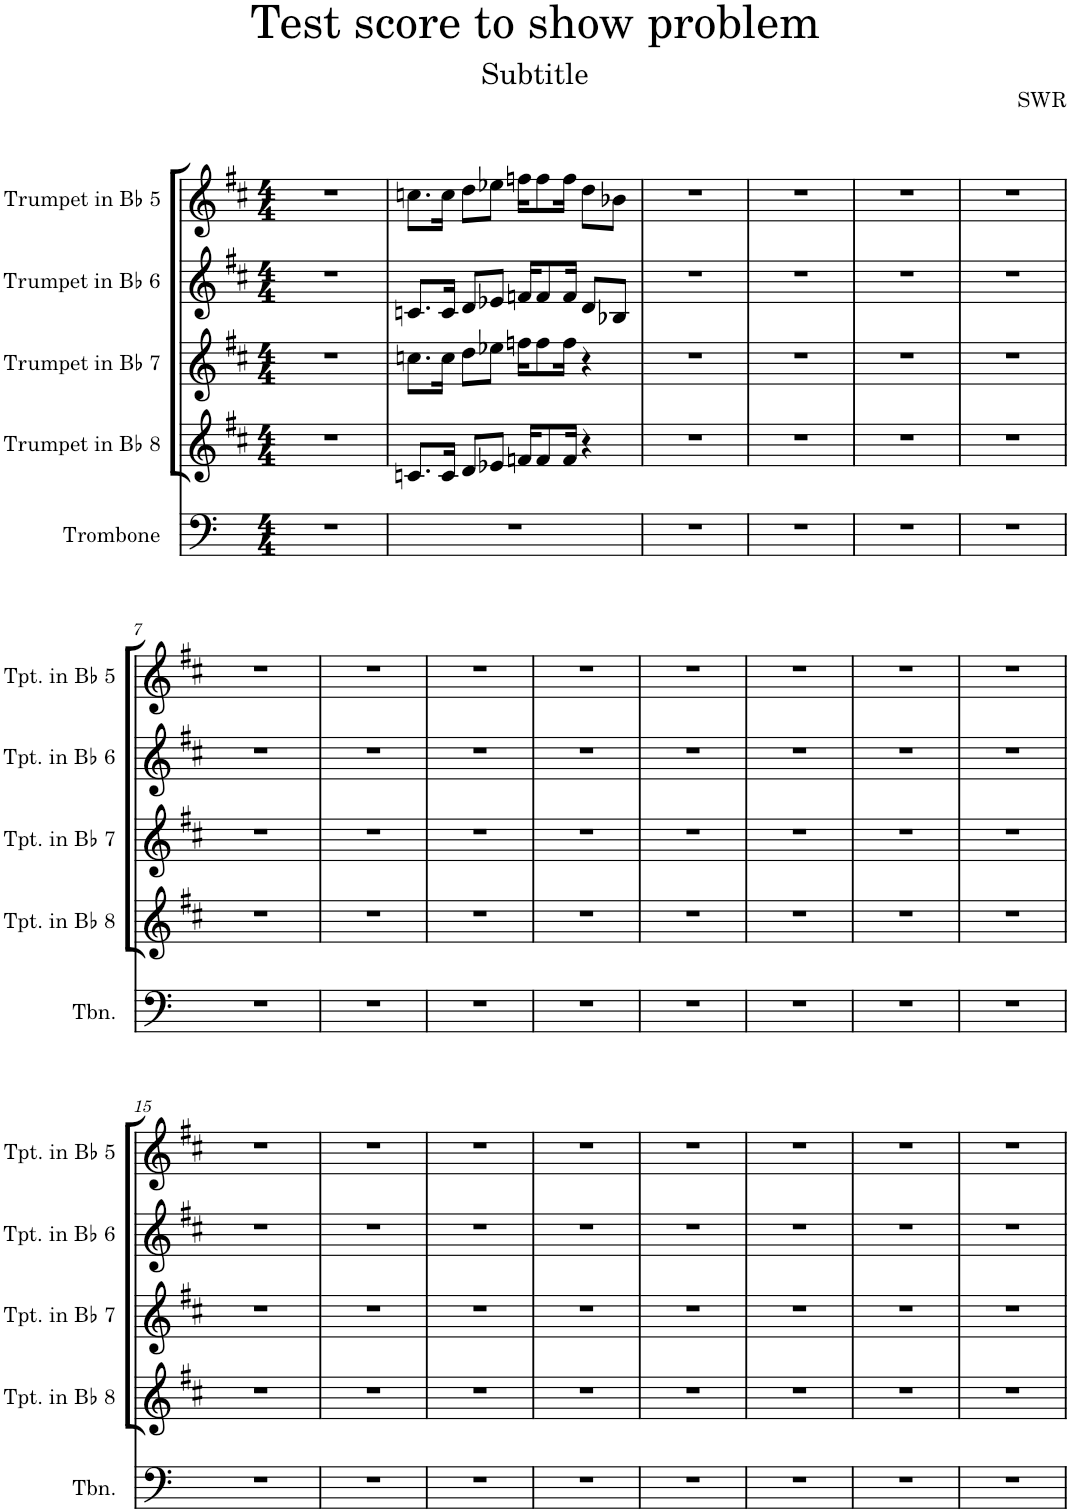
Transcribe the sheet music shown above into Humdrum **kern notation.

**kern	**kern	**kern	**kern	**kern
*part5	*part4	*part3	*part2	*part1
*staff5	*staff4	*staff3	*staff2	*staff1
*I"Trombone	*I"Trumpet in Bb 8	*I"Trumpet in Bb 7	*I"Trumpet in Bb 6	*I"Trumpet in Bb 5
*I'Tbn.	*I'Tpt. in Bb 8	*I'Tpt. in Bb 7	*I'Tpt. in Bb 6	*I'Tpt. in Bb 5
*clefF4	*clefG2	*clefG2	*clefG2	*clefG2
*	*Trd1c2	*Trd1c2	*Trd1c2	*Trd1c2
*k[]	*k[f#c#]	*k[f#c#]	*k[f#c#]	*k[f#c#]
*M4/4	*M4/4	*M4/4	*M4/4	*M4/4
=1	=1	=1	=1	=1
1r	1r	1r	1r	1r
=2	=2	=2	=2	=2
1r	8.cn/L	8.ccn\L	8.cn/L	8.ccn\L
.	16c/Jk	16cc\Jk	16c/Jk	16cc\Jk
.	8d/L	8dd\L	8d/L	8dd\L
.	8e-X/J	8ee-X\J	8e-X/J	8ee-X\J
.	16fn/KL	16ffn\KL	16fn/KL	16ffn\KL
.	8f/	8ff\	8f/	8ff\
.	16f/Jk	16ff\Jk	16f/Jk	16ff\Jk
.	4r	4r	8d/L	8dd\L
.	.	.	8B-X/J	8b-X\J
=3	=3	=3	=3	=3
1r	1r	1r	1r	1r
=4	=4	=4	=4	=4
1r	1r	1r	1r	1r
=5	=5	=5	=5	=5
1r	1r	1r	1r	1r
=6	=6	=6	=6	=6
1r	1r	1r	1r	1r
!!LO:LB:g=z
=7	=7	=7	=7	=7
1r	1r	1r	1r	1r
=8	=8	=8	=8	=8
1r	1r	1r	1r	1r
=9	=9	=9	=9	=9
1r	1r	1r	1r	1r
=10	=10	=10	=10	=10
1r	1r	1r	1r	1r
=11	=11	=11	=11	=11
1r	1r	1r	1r	1r
=12	=12	=12	=12	=12
1r	1r	1r	1r	1r
=13	=13	=13	=13	=13
1r	1r	1r	1r	1r
=14	=14	=14	=14	=14
1r	1r	1r	1r	1r
!!LO:LB:g=z
=15	=15	=15	=15	=15
1r	1r	1r	1r	1r
=16	=16	=16	=16	=16
1r	1r	1r	1r	1r
=17	=17	=17	=17	=17
1r	1r	1r	1r	1r
=18	=18	=18	=18	=18
1r	1r	1r	1r	1r
=19	=19	=19	=19	=19
1r	1r	1r	1r	1r
=20	=20	=20	=20	=20
1r	1r	1r	1r	1r
=21	=21	=21	=21	=21
1r	1r	1r	1r	1r
=22	=22	=22	=22	=22
1r	1r	1r	1r	1r
=	=	=	=	=
*-	*-	*-	*-	*-
